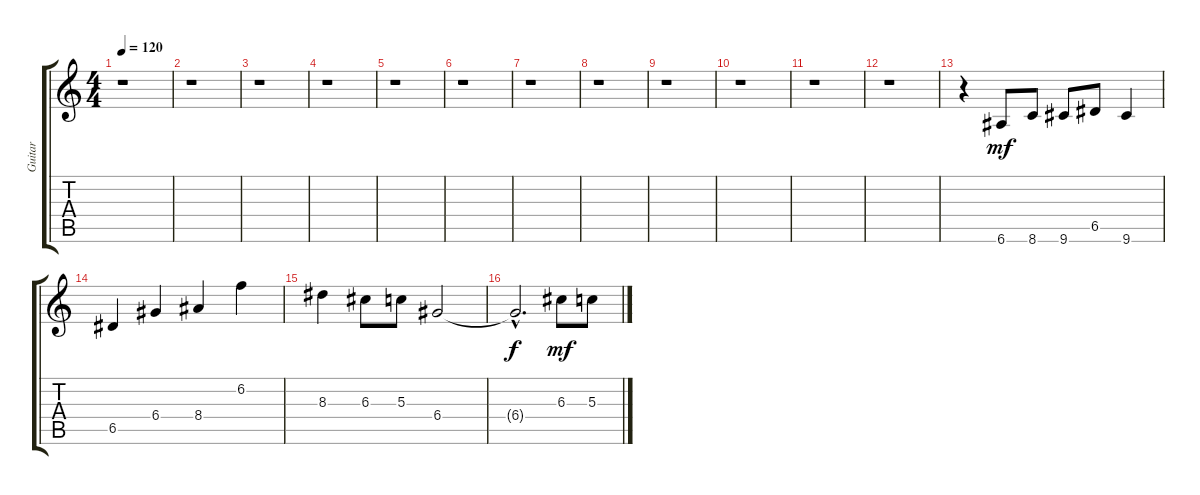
\track ("Guitar" "Guitar") {instrument overdrivenguitar}
\staff {score tabs}
\tuning (E4 B3 G3 D3 A2 E2) {hide}
\ts (4 4)
\tempo 120
\clef g2
\ks c
r.1{dy p} |
r.1 |
r.1 |
r.1 |
r.1 |
r.1 |
r.1 |
r.1 |
r.1 |
r.1 |
r.1 |
r.1 |
r.4 6.6.8{dy mf instrument synthbrass1} 8.6.8 9.6.8 6.5.8 9.6.4 |
6.5.4 6.4.4 8.4.4 6.2.4 |
8.3.4 6.3.8 5.3.8 6.4.2 |
6.4{hac t}.2{d dy f} 6.3.8{dy mf} 5.3.8
